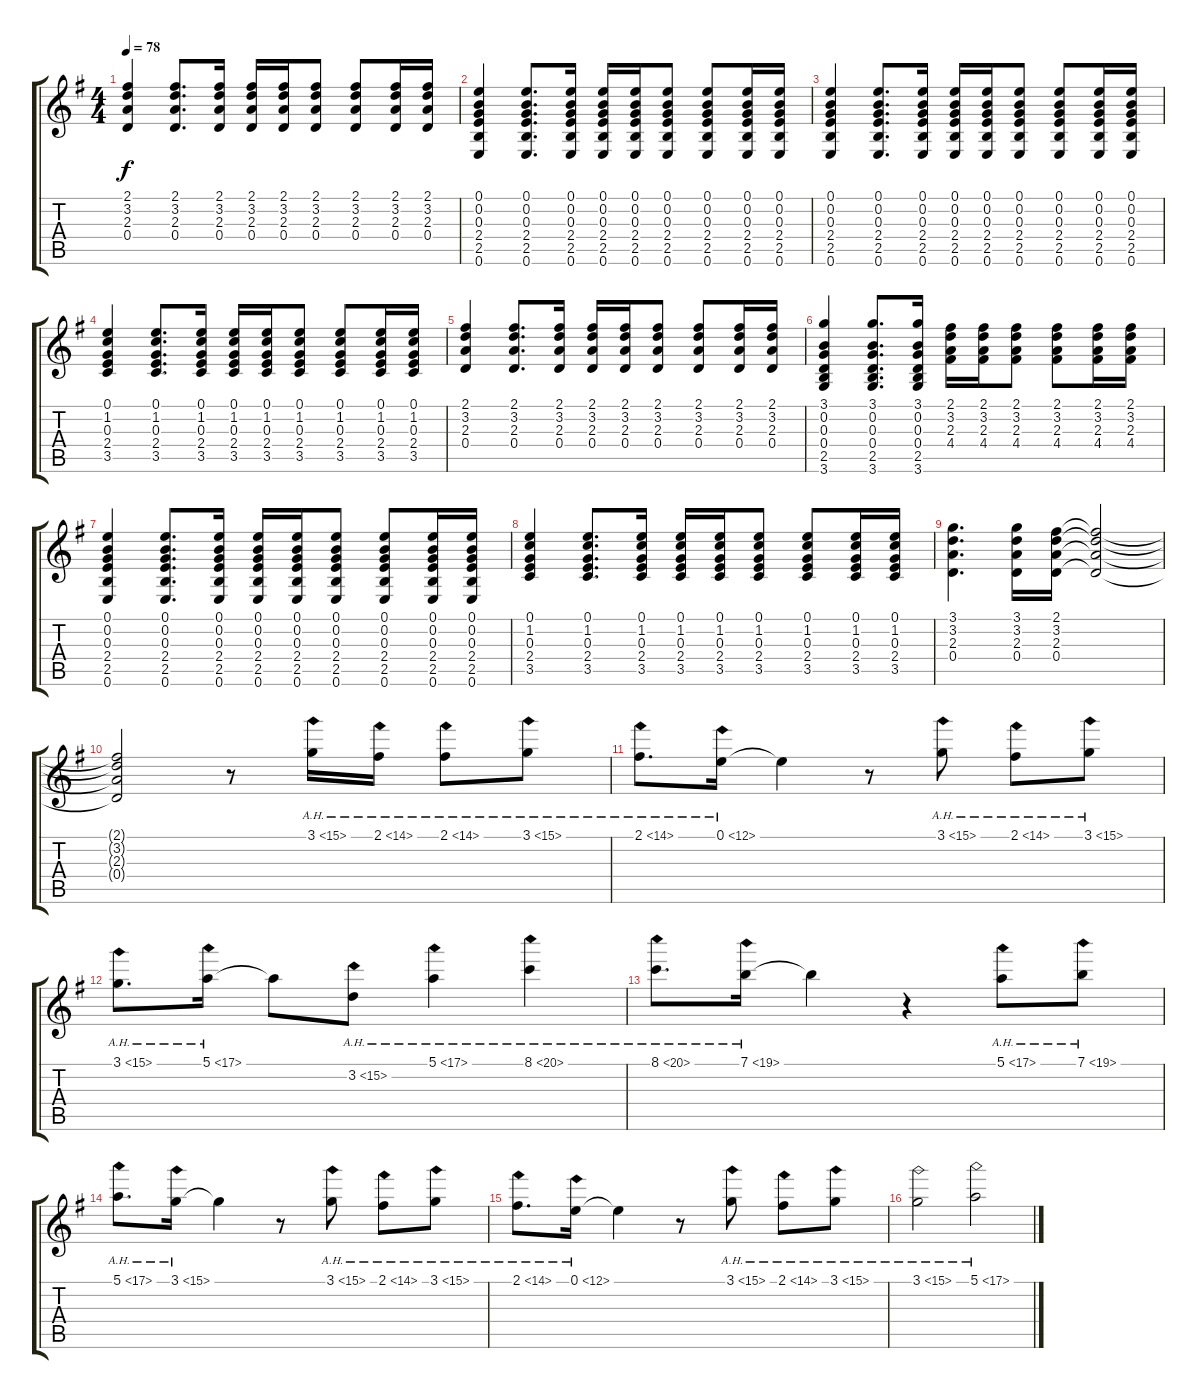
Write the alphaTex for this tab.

\track "" {instrument acousticguitarsteel}
\staff {score tabs}
\tuning (E4 B3 G3 D3 A2 E2) {hide}
\ts (4 4)
\tempo 78
\clef g2
\ks g
(2.1 3.2 2.3 0.4).4{dy f} (2.1 3.2 2.3 0.4).8{d} (2.1 3.2 2.3 0.4).16 (2.1 3.2 2.3 0.4).16 (2.1 3.2 2.3 0.4).16 (2.1 3.2 2.3 0.4).8 (2.1 3.2 2.3 0.4).8 (2.1 3.2 2.3 0.4).16 (2.1 3.2 2.3 0.4).16 |
(0.1 0.2 0.3 2.4 2.5 0.6).4 (0.1 0.2 0.3 2.4 2.5 0.6).8{d} (0.1 0.2 0.3 2.4 2.5 0.6).16 (0.1 0.2 0.3 2.4 2.5 0.6).16 (0.1 0.2 0.3 2.4 2.5 0.6).16 (0.1 0.2 0.3 2.4 2.5 0.6).8 (0.1 0.2 0.3 2.4 2.5 0.6).8 (0.1 0.2 0.3 2.4 2.5 0.6).16 (0.1 0.2 0.3 2.4 2.5 0.6).16 |
(0.1 0.2 0.3 2.4 2.5 0.6).4 (0.1 0.2 0.3 2.4 2.5 0.6).8{d} (0.1 0.2 0.3 2.4 2.5 0.6).16 (0.1 0.2 0.3 2.4 2.5 0.6).16 (0.1 0.2 0.3 2.4 2.5 0.6).16 (0.1 0.2 0.3 2.4 2.5 0.6).8 (0.1 0.2 0.3 2.4 2.5 0.6).8 (0.1 0.2 0.3 2.4 2.5 0.6).16 (0.1 0.2 0.3 2.4 2.5 0.6).16 |
(0.1 1.2 0.3 2.4 3.5).4 (0.1 1.2 0.3 2.4 3.5).8{d} (0.1 1.2 0.3 2.4 3.5).16 (0.1 1.2 0.3 2.4 3.5).16 (0.1 1.2 0.3 2.4 3.5).16 (0.1 1.2 0.3 2.4 3.5).8 (0.1 1.2 0.3 2.4 3.5).8 (0.1 1.2 0.3 2.4 3.5).16 (0.1 1.2 0.3 2.4 3.5).16 |
(2.1 3.2 2.3 0.4).4 (2.1 3.2 2.3 0.4).8{d} (2.1 3.2 2.3 0.4).16 (2.1 3.2 2.3 0.4).16 (2.1 3.2 2.3 0.4).16 (2.1 3.2 2.3 0.4).8 (2.1 3.2 2.3 0.4).8 (2.1 3.2 2.3 0.4).16 (2.1 3.2 2.3 0.4).16 |
(3.1 0.2 0.3 0.4 2.5 3.6).4 (3.1 0.2 0.3 0.4 2.5 3.6).8{d} (3.1 0.2 0.3 0.4 2.5 3.6).16 (2.1 3.2 2.3 4.4).16 (2.1 3.2 2.3 4.4).16 (2.1 3.2 2.3 4.4).8 (2.1 3.2 2.3 4.4).8 (2.1 3.2 2.3 4.4).16 (2.1 3.2 2.3 4.4).16 |
(0.1 0.2 0.3 2.4 2.5 0.6).4 (0.1 0.2 0.3 2.4 2.5 0.6).8{d} (0.1 0.2 0.3 2.4 2.5 0.6).16 (0.1 0.2 0.3 2.4 2.5 0.6).16 (0.1 0.2 0.3 2.4 2.5 0.6).16 (0.1 0.2 0.3 2.4 2.5 0.6).8 (0.1 0.2 0.3 2.4 2.5 0.6).8 (0.1 0.2 0.3 2.4 2.5 0.6).16 (0.1 0.2 0.3 2.4 2.5 0.6).16 |
(0.1 1.2 0.3 2.4 3.5).4 (0.1 1.2 0.3 2.4 3.5).8{d} (0.1 1.2 0.3 2.4 3.5).16 (0.1 1.2 0.3 2.4 3.5).16 (0.1 1.2 0.3 2.4 3.5).16 (0.1 1.2 0.3 2.4 3.5).8 (0.1 1.2 0.3 2.4 3.5).8 (0.1 1.2 0.3 2.4 3.5).16 (0.1 1.2 0.3 2.4 3.5).16 |
(3.1 3.2 2.3 0.4).4{d} (3.1 3.2 2.3 0.4).16 (2.1 3.2 2.3 0.4).16 (2.1{t} 3.2{t} 2.3{t} 0.4{t}).2 |
(2.1{t} 3.2{t} 2.3{t} 0.4{t}).2 r.8 3.1{ah 12}.16 2.1{ah 12}.16 2.1{ah 12}.8 3.1{ah 12}.8 |
2.1{ah 12}.8{d} 0.1{ah 12}.16 0.1{t}.4 r.8 3.1{ah 12}.8 2.1{ah 12}.8 3.1{ah 12}.8 |
3.1{ah 12}.8{d} 5.1{ah 12}.16 5.1{t}.8 3.2{ah 12}.8 5.1{ah 12}.4 8.1{ah 12}.4 |
8.1{ah 12}.8{d} 7.1{ah 12}.16 7.1{t}.4 r.4 5.1{ah 12}.8 7.1{ah 12}.8 |
5.1{ah 12}.8{d} 3.1{ah 12}.16 3.1{t}.4 r.8 3.1{ah 12}.8 2.1{ah 12}.8 3.1{ah 12}.8 |
2.1{ah 12}.8{d} 0.1{ah 12}.16 0.1{t}.4 r.8 3.1{ah 12}.8 2.1{ah 12}.8 3.1{ah 12}.8 |
3.1{ah 12}.2 5.1{ah 12}.2
